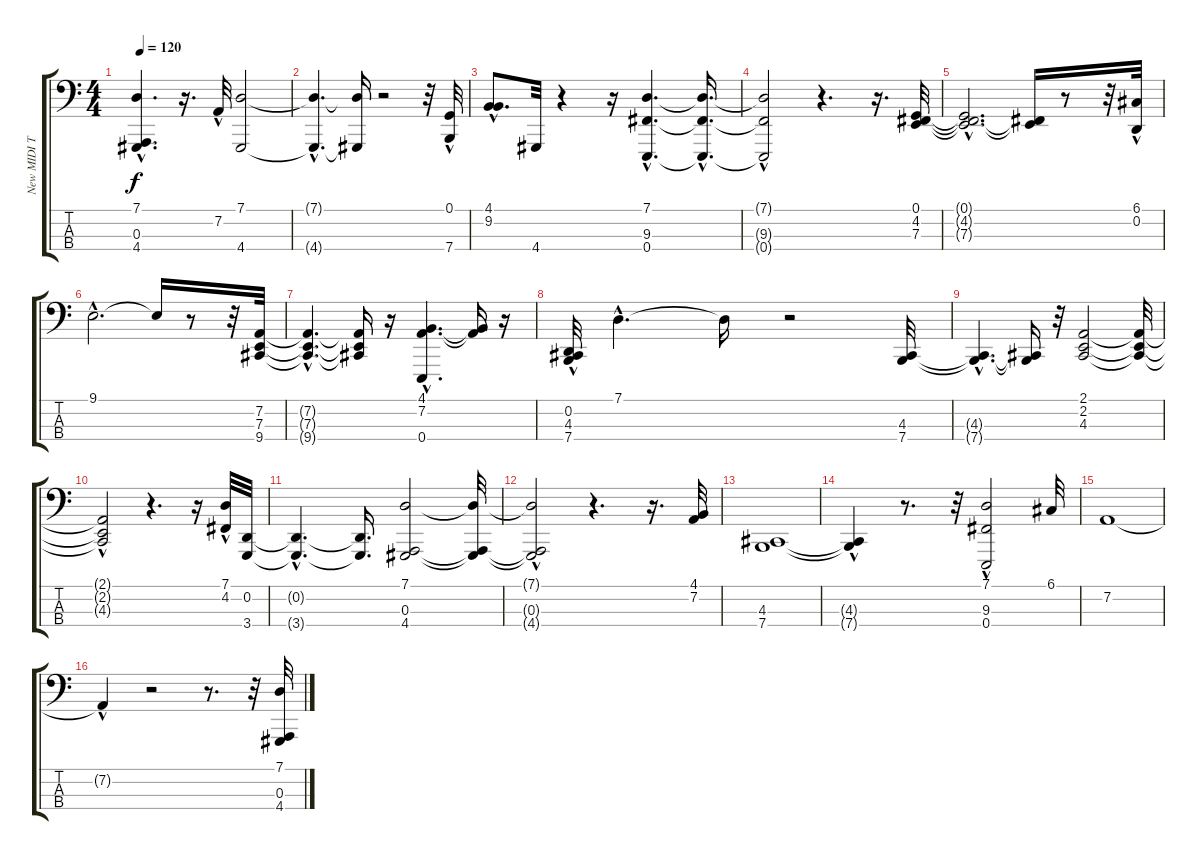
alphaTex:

\track ("New MIDI Track" "New MIDI T") {instrument trumpet}
\staff {score tabs}
\tuning (G2 D2 A1 E1) {hide}
\ts (4 4)
\tempo 120
\clef f4
\ks c
(7.1{hac t} 0.3{t} 4.4{hac t}).4{d dy f} r.16{d} 7.2{hac}.32 (7.1 4.4).2 |
(7.1{hac t} 4.4{hac t}).4{d} (7.1{t} 4.4{t}).16 r.2 r.32 (0.1{hac} 7.4{hac}).32 |
(4.1{hac} 9.2{hac}).8{d} 4.4.32 r.4 r.16 (7.1{hac} 9.3{hac} 0.4{hac}).4{d} (7.1{hac t} 9.3{hac t} 0.4{hac t}).16{d} |
(7.1{t} 9.3{hac t} 0.4{hac t}).2 r.4{d} r.16{d} (0.1 4.2 7.3).32 |
(0.1{hac t} 4.2{hac t} 7.3{hac t}).2{d} (4.2{t} 7.3{t}).16 r.8 r.32 (6.1{hac} 0.2{hac}).32 |
9.1{hac}.2{d} 9.1{t}.16 r.8 r.32 (7.2 7.3 9.4).32 |
(7.2{hac t} 7.3{hac t} 9.4{hac t}).4{d} (7.2{t} 7.3{t} 9.4{t}).16 r.16 (4.1{hac} 7.2{hac} 0.4{hac}).4{d} (4.1{t} 7.2{t}).16 r.16 |
(0.2{hac} 4.3{hac} 7.4{hac}).32 7.1{hac}.4{d} 7.1{t}.16 r.2 (4.3 7.4).32 |
(4.3{hac t} 7.4{hac t}).4{d} (4.3{t} 7.4{t}).16 r.32 (2.1 2.2 4.3).2 (2.1{t} 2.2{t} 4.3{t}).32 |
(2.1{hac t} 2.2{t} 4.3{hac t}).2 r.4{d} r.16 (7.1{hac} 4.2{hac}).32 (0.2 3.4).32 |
(0.2{hac t} 3.4{hac t}).4{d} (0.2{t} 3.4{t}).16{d} (7.1 0.3 4.4).2 (7.1{t} 0.3{t} 4.4{t}).32 |
(7.1{t} 0.3{hac t} 4.4{hac t}).2 r.4{d} r.16{d} (4.1 7.2).32 |
(4.3 7.4).1 |
(4.3{hac t} 7.4{t}).4 r.8{d} r.32 (7.1 9.3{hac} 0.4{hac}).2 6.1.32 |
7.2.1 |
7.2{hac t}.4 r.2 r.8{d} r.32 (7.1 0.3 4.4).32
